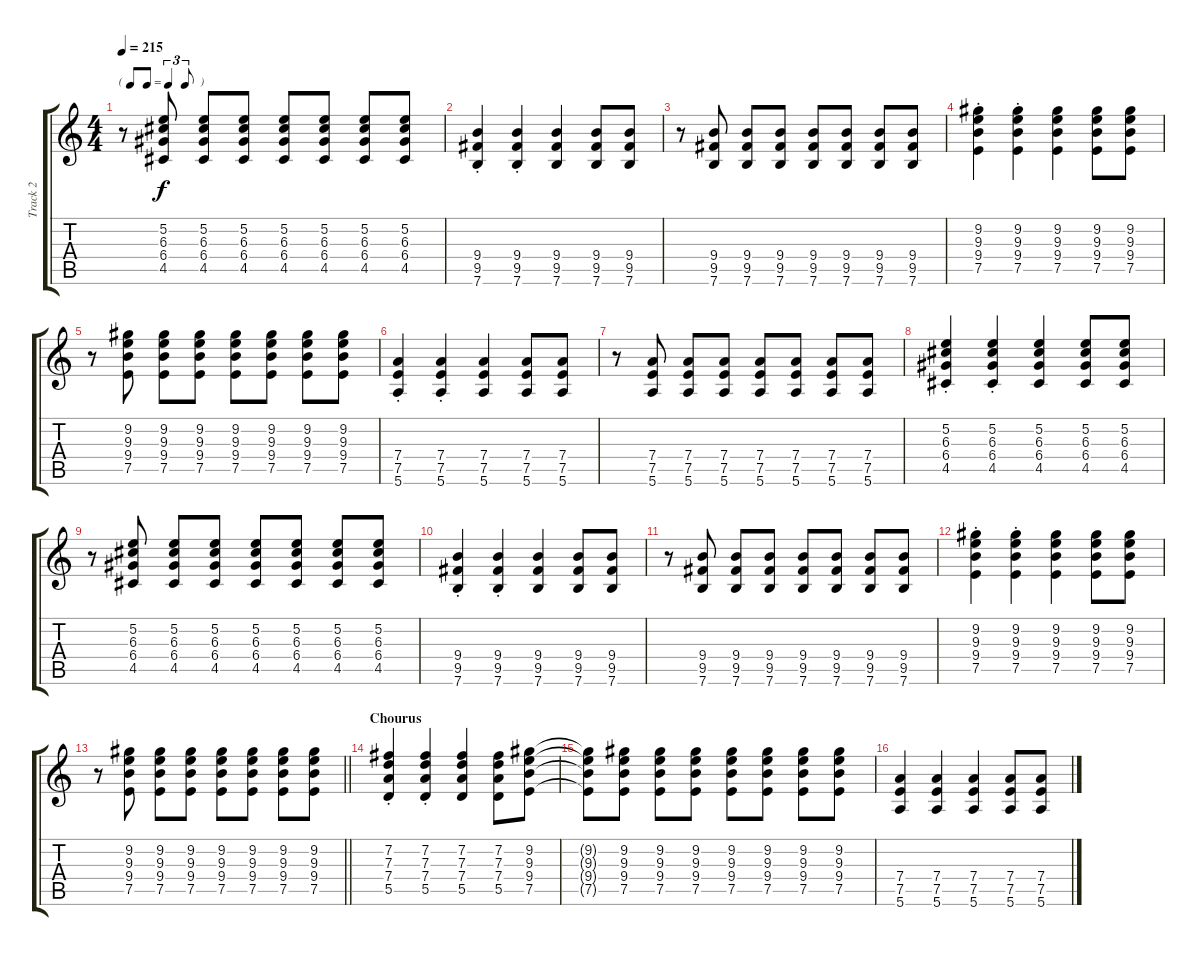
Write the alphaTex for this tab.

\track ("Track 2" "Track 2") {instrument electricguitarclean}
\staff {score tabs}
\tuning (E4 B3 G3 D3 A2 E2) {hide}
\ts (4 4)
\tf triplet8th
\tempo 215
\clef g2
\ks c
r.8{dy f} (5.2 6.3 6.4 4.5).8 (5.2 6.3 6.4 4.5).8 (5.2 6.3 6.4 4.5).8 (5.2 6.3 6.4 4.5).8 (5.2 6.3 6.4 4.5).8 (5.2 6.3 6.4 4.5).8 (5.2 6.3 6.4 4.5).8 |
(9.4{st} 9.5{st} 7.6{st}).4 (9.4{st} 9.5{st} 7.6{st}).4 (9.4 9.5 7.6).4 (9.4 9.5 7.6).8 (9.4 9.5 7.6).8 |
r.8 (9.4 9.5 7.6).8 (9.4 9.5 7.6).8 (9.4 9.5 7.6).8 (9.4 9.5 7.6).8 (9.4 9.5 7.6).8 (9.4 9.5 7.6).8 (9.4 9.5 7.6).8 |
(9.2{st} 9.3{st} 9.4{st} 7.5{st}).4 (9.2{st} 9.3{st} 9.4{st} 7.5{st}).4 (9.2 9.3 9.4 7.5).4 (9.2 9.3 9.4 7.5).8 (9.2 9.3 9.4 7.5).8 |
r.8 (9.2 9.3 9.4 7.5).8 (9.2 9.3 9.4 7.5).8 (9.2 9.3 9.4 7.5).8 (9.2 9.3 9.4 7.5).8 (9.2 9.3 9.4 7.5).8 (9.2 9.3 9.4 7.5).8 (9.2 9.3 9.4 7.5).8 |
(7.4{st} 7.5{st} 5.6{st}).4 (7.4{st} 7.5{st} 5.6{st}).4 (7.4 7.5 5.6).4 (7.4 7.5 5.6).8 (7.4 7.5 5.6).8 |
r.8 (7.4 7.5 5.6).8 (7.4 7.5 5.6).8 (7.4 7.5 5.6).8 (7.4 7.5 5.6).8 (7.4 7.5 5.6).8 (7.4 7.5 5.6).8 (7.4 7.5 5.6).8 |
(5.2{st} 6.3{st} 6.4{st} 4.5{st}).4 (5.2{st} 6.3{st} 6.4{st} 4.5{st}).4 (5.2 6.3 6.4 4.5).4 (5.2 6.3 6.4 4.5).8 (5.2 6.3 6.4 4.5).8 |
r.8 (5.2 6.3 6.4 4.5).8 (5.2 6.3 6.4 4.5).8 (5.2 6.3 6.4 4.5).8 (5.2 6.3 6.4 4.5).8 (5.2 6.3 6.4 4.5).8 (5.2 6.3 6.4 4.5).8 (5.2 6.3 6.4 4.5).8 |
(9.4{st} 9.5{st} 7.6{st}).4 (9.4{st} 9.5{st} 7.6{st}).4 (9.4 9.5 7.6).4 (9.4 9.5 7.6).8 (9.4 9.5 7.6).8 |
r.8 (9.4 9.5 7.6).8 (9.4 9.5 7.6).8 (9.4 9.5 7.6).8 (9.4 9.5 7.6).8 (9.4 9.5 7.6).8 (9.4 9.5 7.6).8 (9.4 9.5 7.6).8 |
(9.2{st} 9.3{st} 9.4{st} 7.5{st}).4 (9.2{st} 9.3{st} 9.4{st} 7.5{st}).4 (9.2 9.3 9.4 7.5).4 (9.2 9.3 9.4 7.5).8 (9.2 9.3 9.4 7.5).8 |
\barLineRight lightlight
r.8 (9.2 9.3 9.4 7.5).8 (9.2 9.3 9.4 7.5).8 (9.2 9.3 9.4 7.5).8 (9.2 9.3 9.4 7.5).8 (9.2 9.3 9.4 7.5).8 (9.2 9.3 9.4 7.5).8 (9.2 9.3 9.4 7.5).8 |
\section ("" "Chourus")
(7.2{st} 7.3{st} 7.4{st} 5.5{st}).4 (7.2{st} 7.3{st} 7.4{st} 5.5{st}).4 (7.2 7.3 7.4 5.5).4 (7.2 7.3 7.4 5.5).8 (9.2 9.3 9.4 7.5).8 |
(9.2{t} 9.3{t} 9.4{t} 7.5{t}).8 (9.2 9.3 9.4 7.5).8 (9.2 9.3 9.4 7.5).8 (9.2 9.3 9.4 7.5).8 (9.2 9.3 9.4 7.5).8 (9.2 9.3 9.4 7.5).8 (9.2 9.3 9.4 7.5).8 (9.2 9.3 9.4 7.5).8 |
(7.4 7.5 5.6).4 (7.4 7.5 5.6).4 (7.4 7.5 5.6).4 (7.4 7.5 5.6).8 (7.4 7.5 5.6).8
